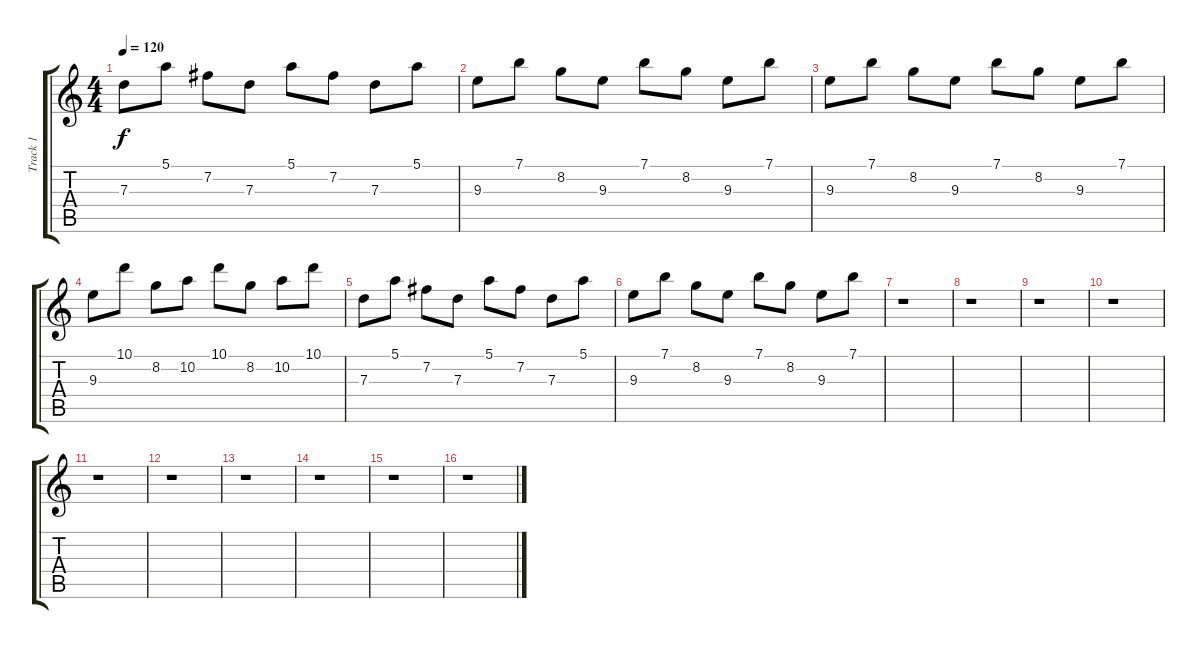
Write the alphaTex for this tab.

\track ("Track 1" "Track 1") {instrument acousticguitarnylon}
\staff {score tabs}
\tuning (E4 B3 G3 D3 A2 E2) {hide}
\ts (4 4)
\tempo 120
\clef g2
\ks c
7.3.8{dy f} 5.1.8 7.2.8 7.3.8 5.1.8 7.2.8 7.3.8 5.1.8 |
9.3.8 7.1.8 8.2.8 9.3.8 7.1.8 8.2.8 9.3.8 7.1.8 |
9.3.8 7.1.8 8.2.8 9.3.8 7.1.8 8.2.8 9.3.8 7.1.8 |
9.3.8 10.1.8 8.2.8 10.2.8 10.1.8 8.2.8 10.2.8 10.1.8 |
7.3.8 5.1.8 7.2.8 7.3.8 5.1.8 7.2.8 7.3.8 5.1.8 |
9.3.8 7.1.8 8.2.8 9.3.8 7.1.8 8.2.8 9.3.8 7.1.8 |
r.1 |
r.1 |
r.1 |
r.1 |
r.1 |
r.1 |
r.1 |
r.1 |
r.1 |
r.1
